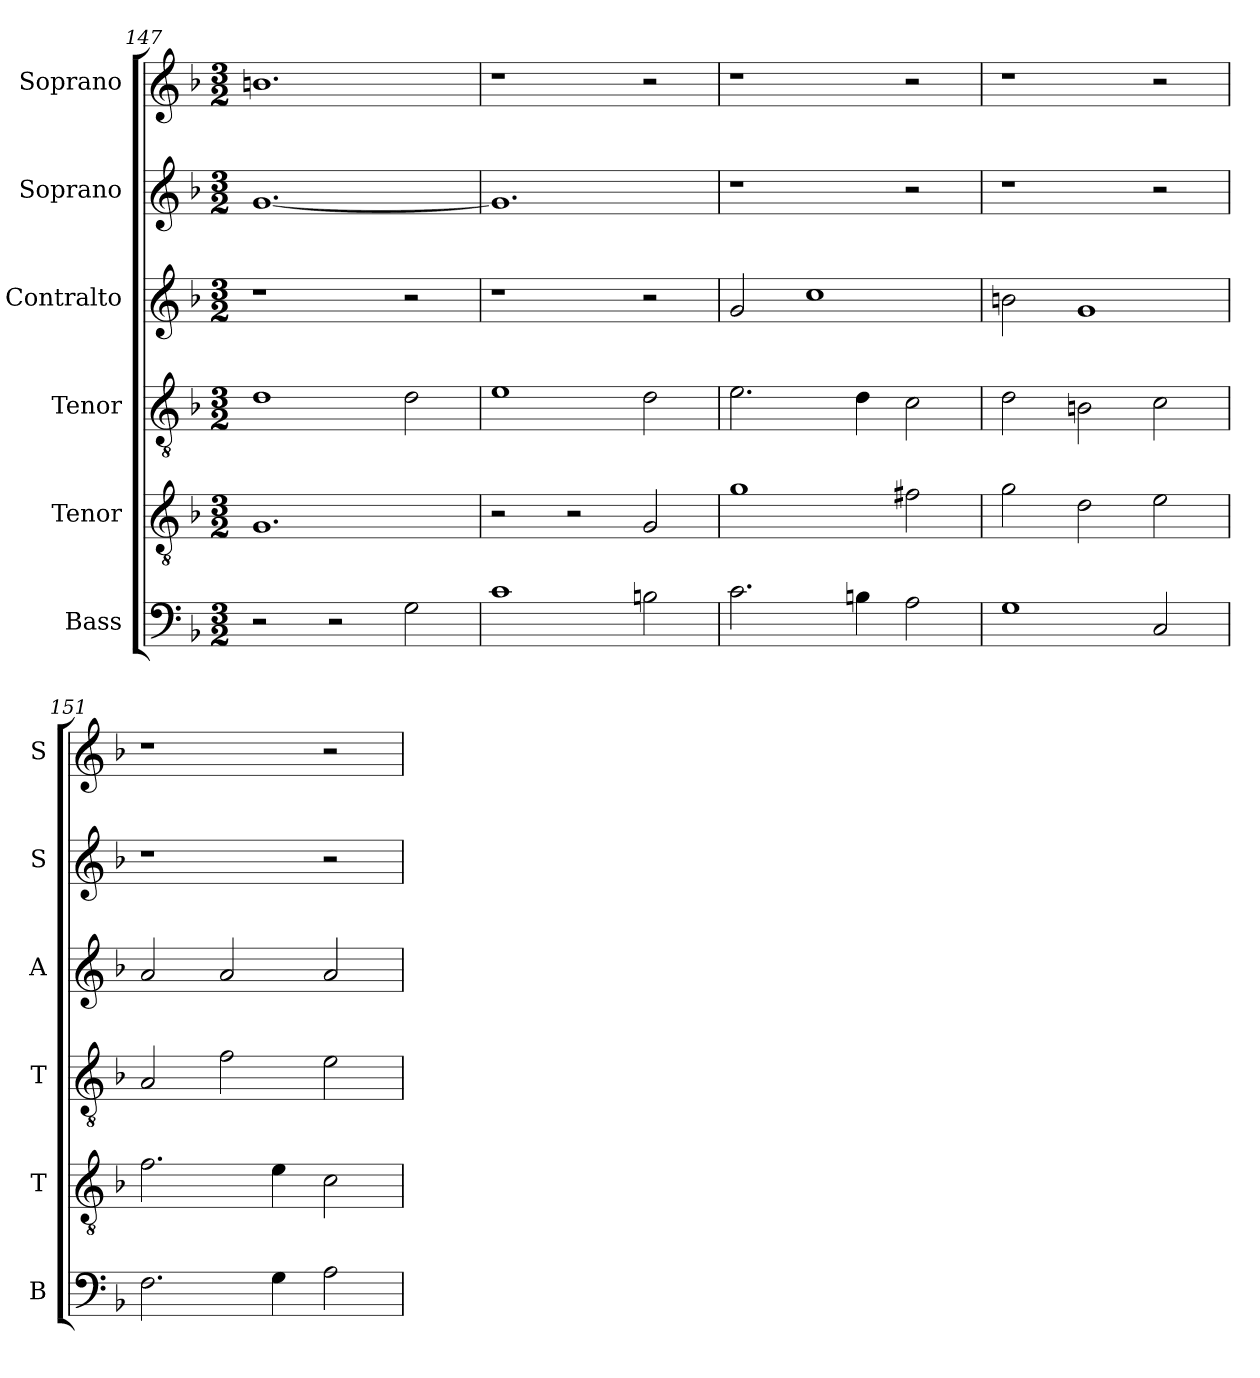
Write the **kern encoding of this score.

**kern	**kern	**kern	**kern	**kern	**kern
*part6	*part5	*part4	*part3	*part2	*part1
*staff6	*staff5	*staff4	*staff3	*staff2	*staff1
*I"Bass	*I"Tenor	*I"Tenor	*I"Contralto	*I"Soprano	*I"Soprano
*I'B	*I'T	*I'T	*I'A	*I'S	*I'S
*clefF4	*clefGv2	*clefGv2	*clefG2	*clefG2	*clefG2
*k[b-]	*k[b-]	*k[b-]	*k[b-]	*k[b-]	*k[b-]
*M3/2	*M3/2	*M3/2	*M3/2	*M3/2	*M3/2
=147	=147	=147	=147	=147	=147
2r	1.G	1d	1r	[1.g	1.bn
2r	.	.	.	.	.
2G	.	2d	2r	.	.
=148	=148	=148	=148	=148	=148
1c	2r	1e	1r	1.g]	1r
.	2r	.	.	.	.
2Bn	2G	2d	2r	.	2r
=149	=149	=149	=149	=149	=149
2.c	1g	2.e	2g	1r	1r
.	.	.	1cc	.	.
4Bn	.	4d	.	.	.
2A	2f#X	2c	.	2r	2r
=150	=150	=150	=150	=150	=150
1G	2g	2d	2bn	1r	1r
.	2d	2Bn	1g	.	.
2C	2e	2c	.	2r	2r
=151	=151	=151	=151	=151	=151
2.F	2.f	2A	2a	1r	1r
.	.	2f	2a	.	.
4G	4e	.	.	.	.
2A	2c	2e	2a	2r	2r
=	=	=	=	=	=
*-	*-	*-	*-	*-	*-
